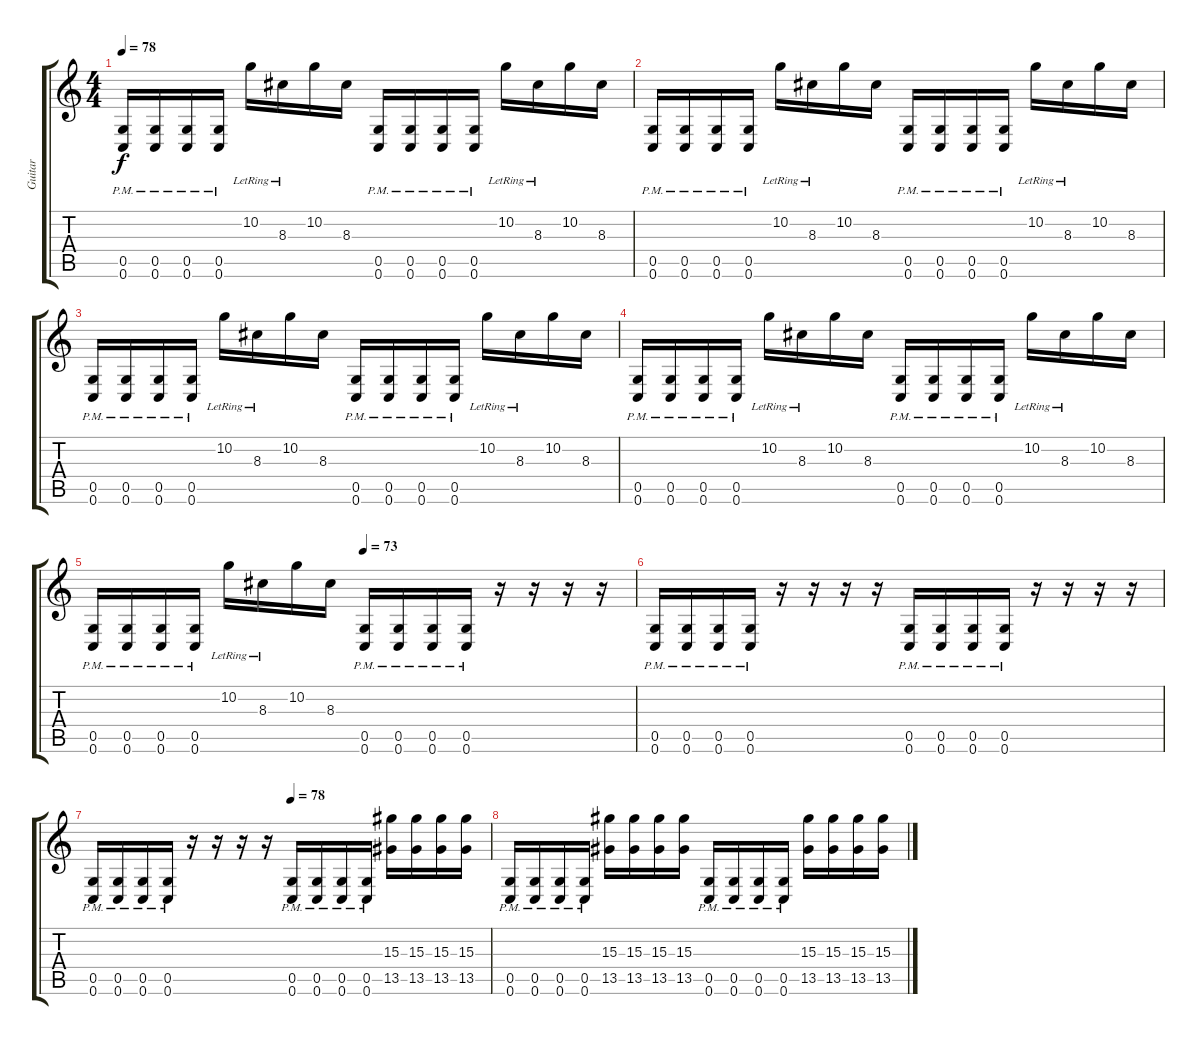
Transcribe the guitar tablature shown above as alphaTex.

\track ("Guitar" "Guitar") {instrument distortionguitar}
\staff {score tabs}
\tuning (D4 A3 F3 C3 G2 C2) {hide}
\ts (4 4)
\tempo 78
\clef g2
\ks c
(0.5{pm} 0.6{pm}).16{dy f} (0.5{pm} 0.6{pm}).16 (0.5{pm} 0.6{pm}).16 (0.5{pm} 0.6{pm}).16 10.2{lr}.16 8.3{lr}.16 10.2.16 8.3.16 (0.5{pm} 0.6{pm}).16 (0.5{pm} 0.6{pm}).16 (0.5{pm} 0.6{pm}).16 (0.5{pm} 0.6{pm}).16 10.2{lr}.16 8.3{lr}.16 10.2.16 8.3.16 |
(0.5{pm} 0.6{pm}).16 (0.5{pm} 0.6{pm}).16 (0.5{pm} 0.6{pm}).16 (0.5{pm} 0.6{pm}).16 10.2{lr}.16 8.3{lr}.16 10.2.16 8.3.16 (0.5{pm} 0.6{pm}).16 (0.5{pm} 0.6{pm}).16 (0.5{pm} 0.6{pm}).16 (0.5{pm} 0.6{pm}).16 10.2{lr}.16 8.3{lr}.16 10.2.16 8.3.16 |
(0.5{pm} 0.6{pm}).16 (0.5{pm} 0.6{pm}).16 (0.5{pm} 0.6{pm}).16 (0.5{pm} 0.6{pm}).16 10.2{lr}.16 8.3{lr}.16 10.2.16 8.3.16 (0.5{pm} 0.6{pm}).16 (0.5{pm} 0.6{pm}).16 (0.5{pm} 0.6{pm}).16 (0.5{pm} 0.6{pm}).16 10.2{lr}.16 8.3{lr}.16 10.2.16 8.3.16 |
(0.5{pm} 0.6{pm}).16 (0.5{pm} 0.6{pm}).16 (0.5{pm} 0.6{pm}).16 (0.5{pm} 0.6{pm}).16 10.2{lr}.16 8.3{lr}.16 10.2.16 8.3.16 (0.5{pm} 0.6{pm}).16 (0.5{pm} 0.6{pm}).16 (0.5{pm} 0.6{pm}).16 (0.5{pm} 0.6{pm}).16 10.2{lr}.16 8.3{lr}.16 10.2.16 8.3.16 |
\tempo (73 0.5)
(0.5{pm} 0.6{pm}).16 (0.5{pm} 0.6{pm}).16 (0.5{pm} 0.6{pm}).16 (0.5{pm} 0.6{pm}).16 10.2{lr}.16 8.3{lr}.16 10.2.16 8.3.16 (0.5{pm} 0.6{pm}).16 (0.5{pm} 0.6{pm}).16 (0.5{pm} 0.6{pm}).16 (0.5{pm} 0.6{pm}).16 r.16 r.16 r.16 r.16 |
(0.5{pm} 0.6{pm}).16 (0.5{pm} 0.6{pm}).16 (0.5{pm} 0.6{pm}).16 (0.5{pm} 0.6{pm}).16 r.16 r.16 r.16 r.16 (0.5{pm} 0.6{pm}).16 (0.5{pm} 0.6{pm}).16 (0.5{pm} 0.6{pm}).16 (0.5{pm} 0.6{pm}).16 r.16 r.16 r.16 r.16 |
\tempo (78 0.5)
(0.5{pm} 0.6{pm}).16 (0.5{pm} 0.6{pm}).16 (0.5{pm} 0.6{pm}).16 (0.5{pm} 0.6{pm}).16 r.16 r.16 r.16 r.16 (0.5{pm} 0.6{pm}).16 (0.5{pm} 0.6{pm}).16 (0.5{pm} 0.6{pm}).16 (0.5{pm} 0.6{pm}).16 (15.3 13.5).16 (15.3 13.5).16 (15.3 13.5).16 (15.3 13.5).16 |
(0.5{pm} 0.6{pm}).16 (0.5{pm} 0.6{pm}).16 (0.5{pm} 0.6{pm}).16 (0.5{pm} 0.6{pm}).16 (15.3 13.5).16 (15.3 13.5).16 (15.3 13.5).16 (15.3 13.5).16 (0.5{pm} 0.6{pm}).16 (0.5{pm} 0.6{pm}).16 (0.5{pm} 0.6{pm}).16 (0.5{pm} 0.6{pm}).16 (15.3 13.5).16 (15.3 13.5).16 (15.3 13.5).16 (15.3 13.5).16
